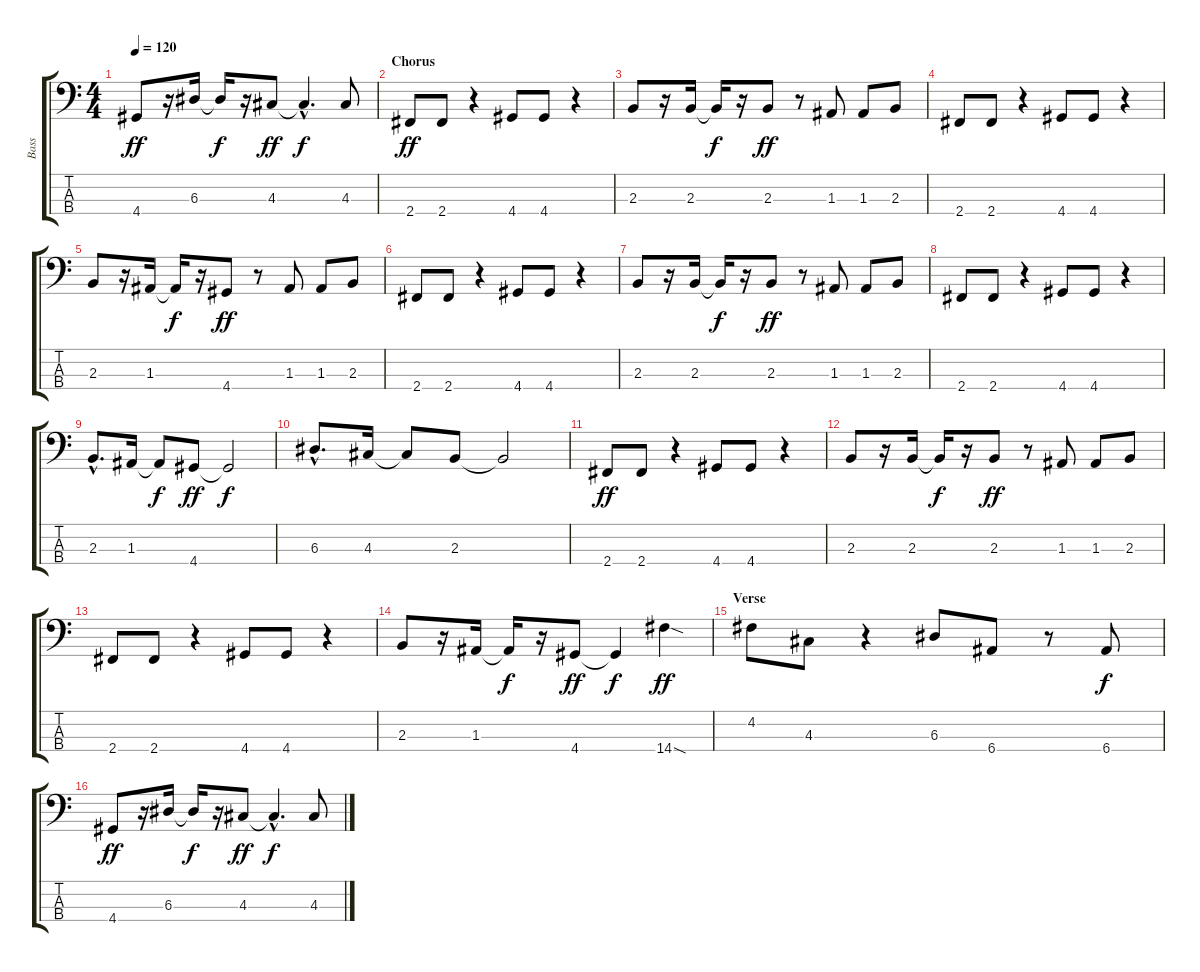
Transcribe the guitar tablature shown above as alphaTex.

\track ("Bass" "Bass") {instrument electricbassfinger}
\staff {score tabs}
\tuning (G2 D2 A1 E1) {hide}
\ts (4 4)
\tempo 120
\clef f4
\ks c
4.4.8{dy ff} r.16 6.3.16 6.3{t}.16{dy f} r.16 4.3.8{dy ff} 4.3{hac t}.4{d dy f} 4.3.8 |
\section ("" "Chorus")
2.4.8{dy ff} 2.4.8 r.4 4.4.8 4.4.8 r.4 |
2.3.8 r.16 2.3.16 2.3{t}.16{dy f} r.16 2.3.8{dy ff} r.8 1.3.8 1.3.8 2.3.8 |
2.4.8 2.4.8 r.4 4.4.8 4.4.8 r.4 |
2.3.8 r.16 1.3.16 1.3{t}.16{dy f} r.16 4.4.8{dy ff} r.8 1.3.8 1.3.8 2.3.8 |
2.4.8 2.4.8 r.4 4.4.8 4.4.8 r.4 |
2.3.8 r.16 2.3.16 2.3{t}.16{dy f} r.16 2.3.8{dy ff} r.8 1.3.8 1.3.8 2.3.8 |
2.4.8 2.4.8 r.4 4.4.8 4.4.8 r.4 |
2.3{hac}.8{d} 1.3.16 1.3{t}.8{dy f} 4.4.8{dy ff} 4.4{t}.2{dy f} |
6.3{hac}.8{d} 4.3.16 4.3{t}.8 2.3.8 2.3{t}.2 |
2.4.8{dy ff} 2.4.8 r.4 4.4.8 4.4.8 r.4 |
2.3.8 r.16 2.3.16 2.3{t}.16{dy f} r.16 2.3.8{dy ff} r.8 1.3.8 1.3.8 2.3.8 |
2.4.8 2.4.8 r.4 4.4.8 4.4.8 r.4 |
2.3.8 r.16 1.3.16 1.3{t}.16{dy f} r.16 4.4.8{dy ff} 4.4{t}.4{dy f} 14.4{sod}.4{dy ff} |
\section ("" "Verse")
4.2.8 4.3.8 r.4 6.3.8 6.4.8 r.8 6.4.8{dy f} |
4.4.8{dy ff} r.16 6.3.16 6.3{t}.16{dy f} r.16 4.3.8{dy ff} 4.3{hac t}.4{d dy f} 4.3.8
